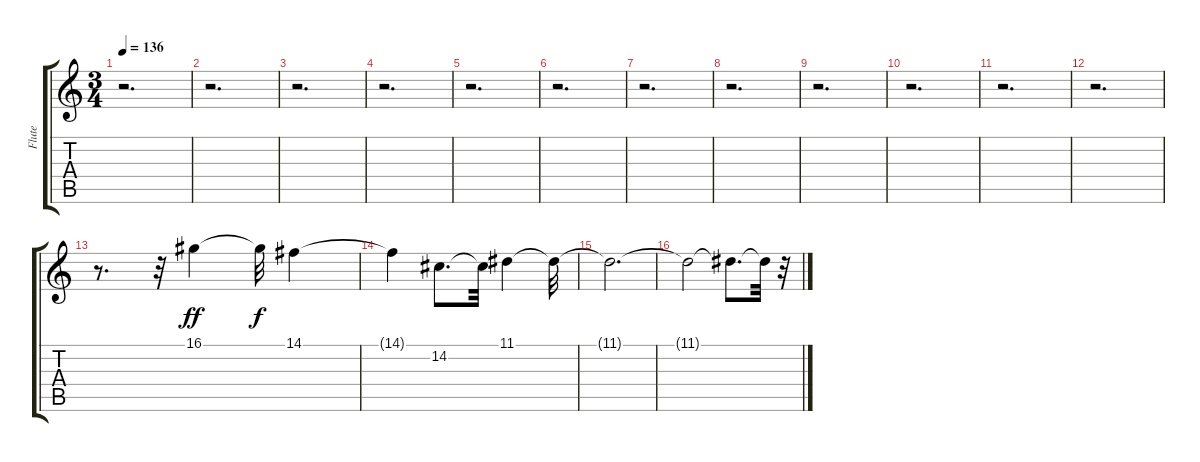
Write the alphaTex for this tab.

\track ("Flute               " "Flute     ") {instrument flute}
\staff {score tabs}
\tuning (E4 B3 G3 D3 A2 E2) {hide}
\ts (3 4)
\tempo 136
\clef g2
\ks c
r.2{d dy f} |
r.2{d} |
r.2{d} |
r.2{d} |
r.2{d} |
r.2{d} |
r.2{d} |
r.2{d} |
r.2{d} |
r.2{d} |
r.2{d} |
r.2{d} |
r.8{d} r.32 16.1.4{dy ff} 16.1{t}.32{dy f} 14.1.4 |
14.1{t}.4 14.2.8{d} 14.2{t}.32 11.1.4 11.1{t}.32 |
11.1{t}.2{d} |
11.1{t}.2 11.1{t}.8{d} 11.1{t}.32 r.32
